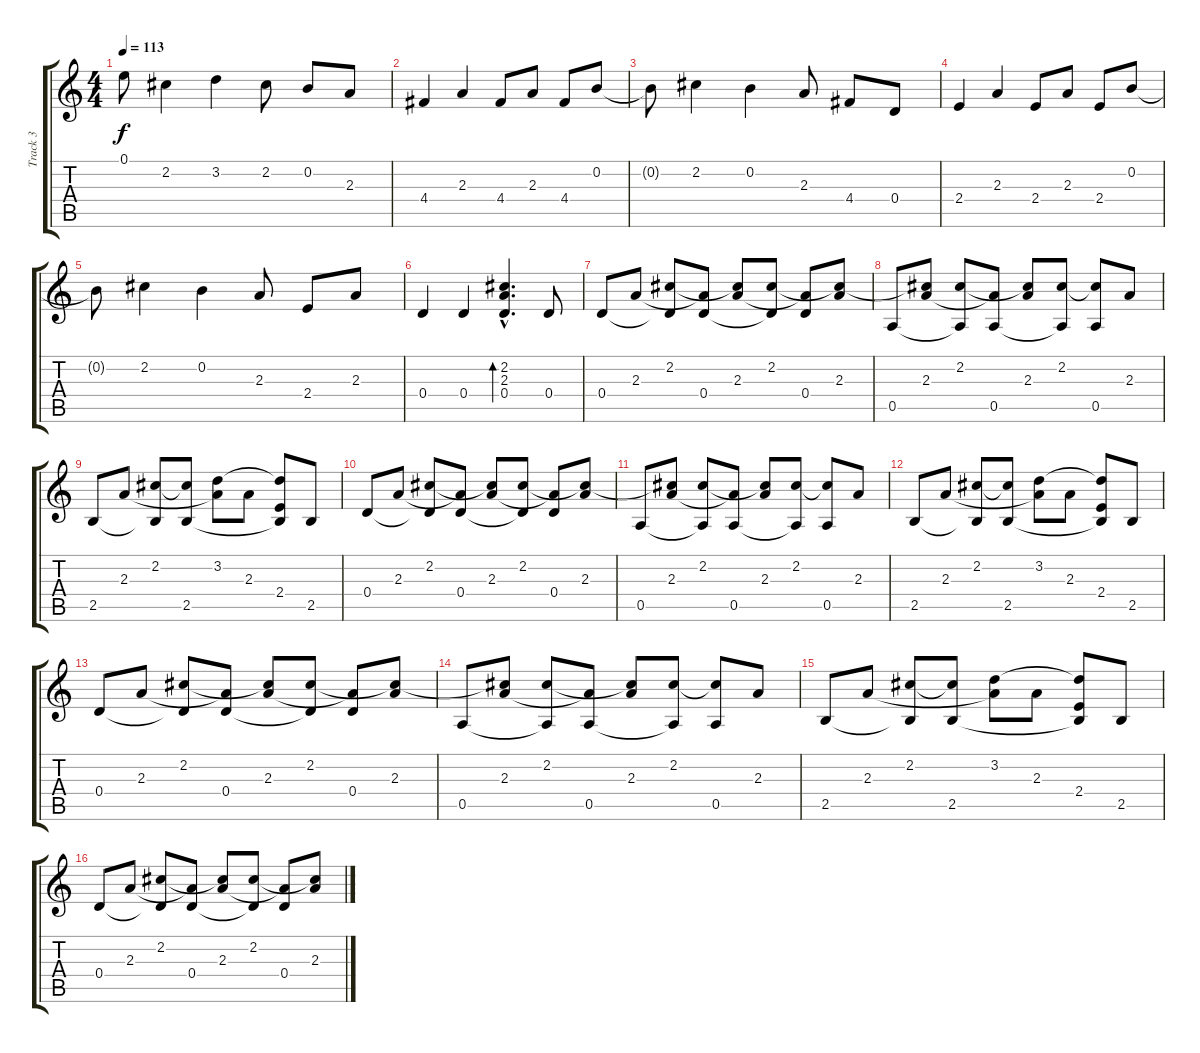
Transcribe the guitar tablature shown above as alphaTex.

\track ("Track 3" "Track 3") {instrument electricguitarmuted}
\staff {score tabs}
\tuning (E4 B3 G3 D3 A2 E2) {hide}
\ts (4 4)
\tempo 113
\clef g2
\ks c
0.1{t}.8{dy f} 2.2.4 3.2.4 2.2.8 0.2.8 2.3.8 |
4.4.4 2.3.4 4.4.8 2.3.8 4.4.8 0.2.8 |
0.2{t}.8 2.2.4 0.2.4 2.3.8 4.4.8 0.4.8 |
2.4.4 2.3.4 2.4.8 2.3.8 2.4.8 0.2.8 |
0.2{t}.8 2.2.4 0.2.4 2.3.8 2.4.8 2.3.8 |
0.4.4 0.4.4 (2.2{hac} 2.3{hac} 0.4{hac}).4{d bd 120} 0.4.8 |
0.4.8 2.3.8 (2.2 0.4{t}).8 (2.3{t} 0.4).8 (2.2{t} 2.3).8 (2.2 0.4{t}).8 (2.3{t} 0.4).8 (2.2{t} 2.3).8 |
0.5.8 (2.2{t} 2.3).8 (2.2 0.5{t}).8 (2.3{t} 0.5).8 (2.2{t} 2.3).8 (2.2 0.5{t}).8 (2.2{t} 0.5).8 2.3.8 |
2.5.8 2.3.8 (2.2 2.5{t}).8 (2.2{t} 2.5).8 (3.2 2.3{t}).8 2.3.8 (3.2{t} 2.4 2.5{t}).8 2.5.8 |
0.4.8 2.3.8 (2.2 0.4{t}).8 (2.3{t} 0.4).8 (2.2{t} 2.3).8 (2.2 0.4{t}).8 (2.3{t} 0.4).8 (2.2{t} 2.3).8 |
0.5.8 (2.2{t} 2.3).8 (2.2 0.5{t}).8 (2.3{t} 0.5).8 (2.2{t} 2.3).8 (2.2 0.5{t}).8 (2.2{t} 0.5).8 2.3.8 |
2.5.8 2.3.8 (2.2 2.5{t}).8 (2.2{t} 2.5).8 (3.2 2.3{t}).8 2.3.8 (3.2{t} 2.4 2.5{t}).8 2.5.8 |
0.4.8 2.3.8 (2.2 0.4{t}).8 (2.3{t} 0.4).8 (2.2{t} 2.3).8 (2.2 0.4{t}).8 (2.3{t} 0.4).8 (2.2{t} 2.3).8 |
0.5.8 (2.2{t} 2.3).8 (2.2 0.5{t}).8 (2.3{t} 0.5).8 (2.2{t} 2.3).8 (2.2 0.5{t}).8 (2.2{t} 0.5).8 2.3.8 |
2.5.8 2.3.8 (2.2 2.5{t}).8 (2.2{t} 2.5).8 (3.2 2.3{t}).8 2.3.8 (3.2{t} 2.4 2.5{t}).8 2.5.8 |
0.4.8 2.3.8 (2.2 0.4{t}).8 (2.3{t} 0.4).8 (2.2{t} 2.3).8 (2.2 0.4{t}).8 (2.3{t} 0.4).8 (2.2{t} 2.3).8
